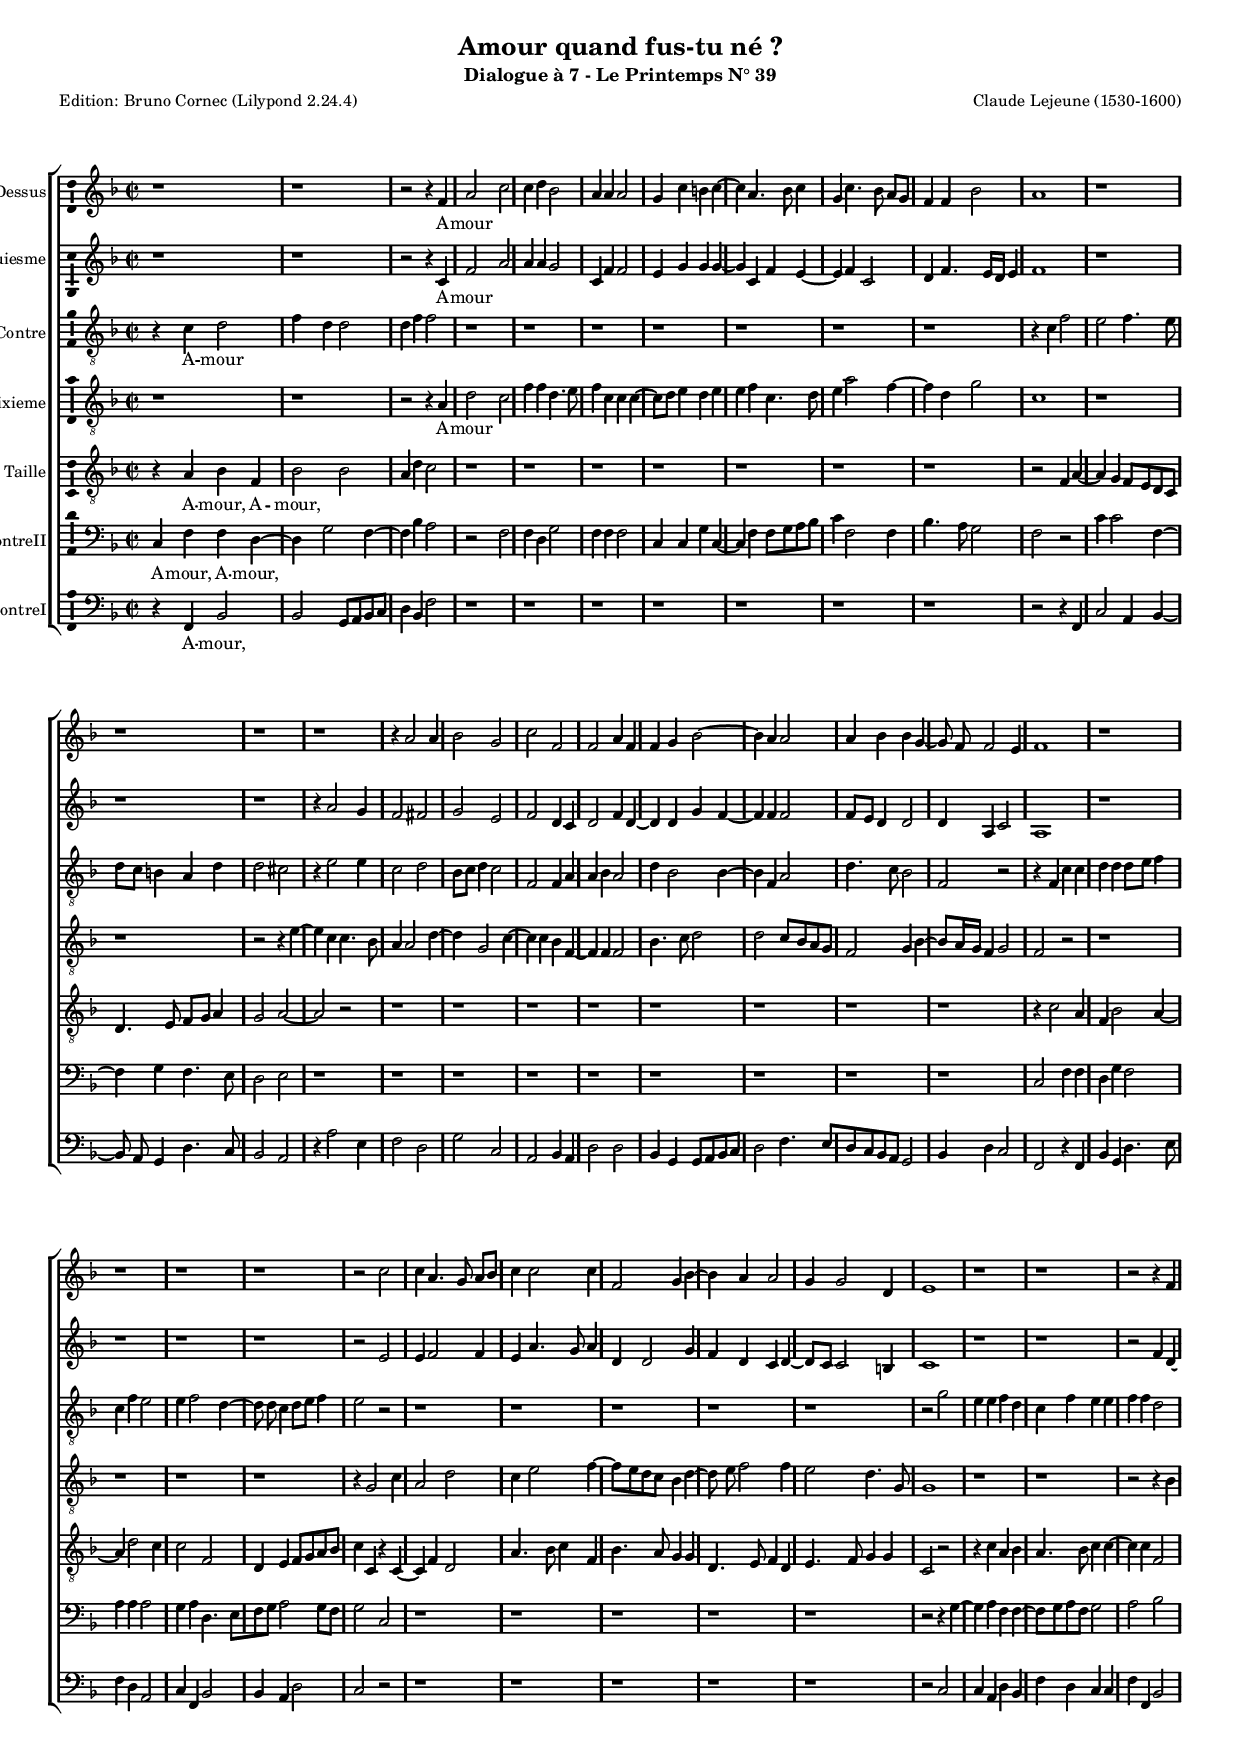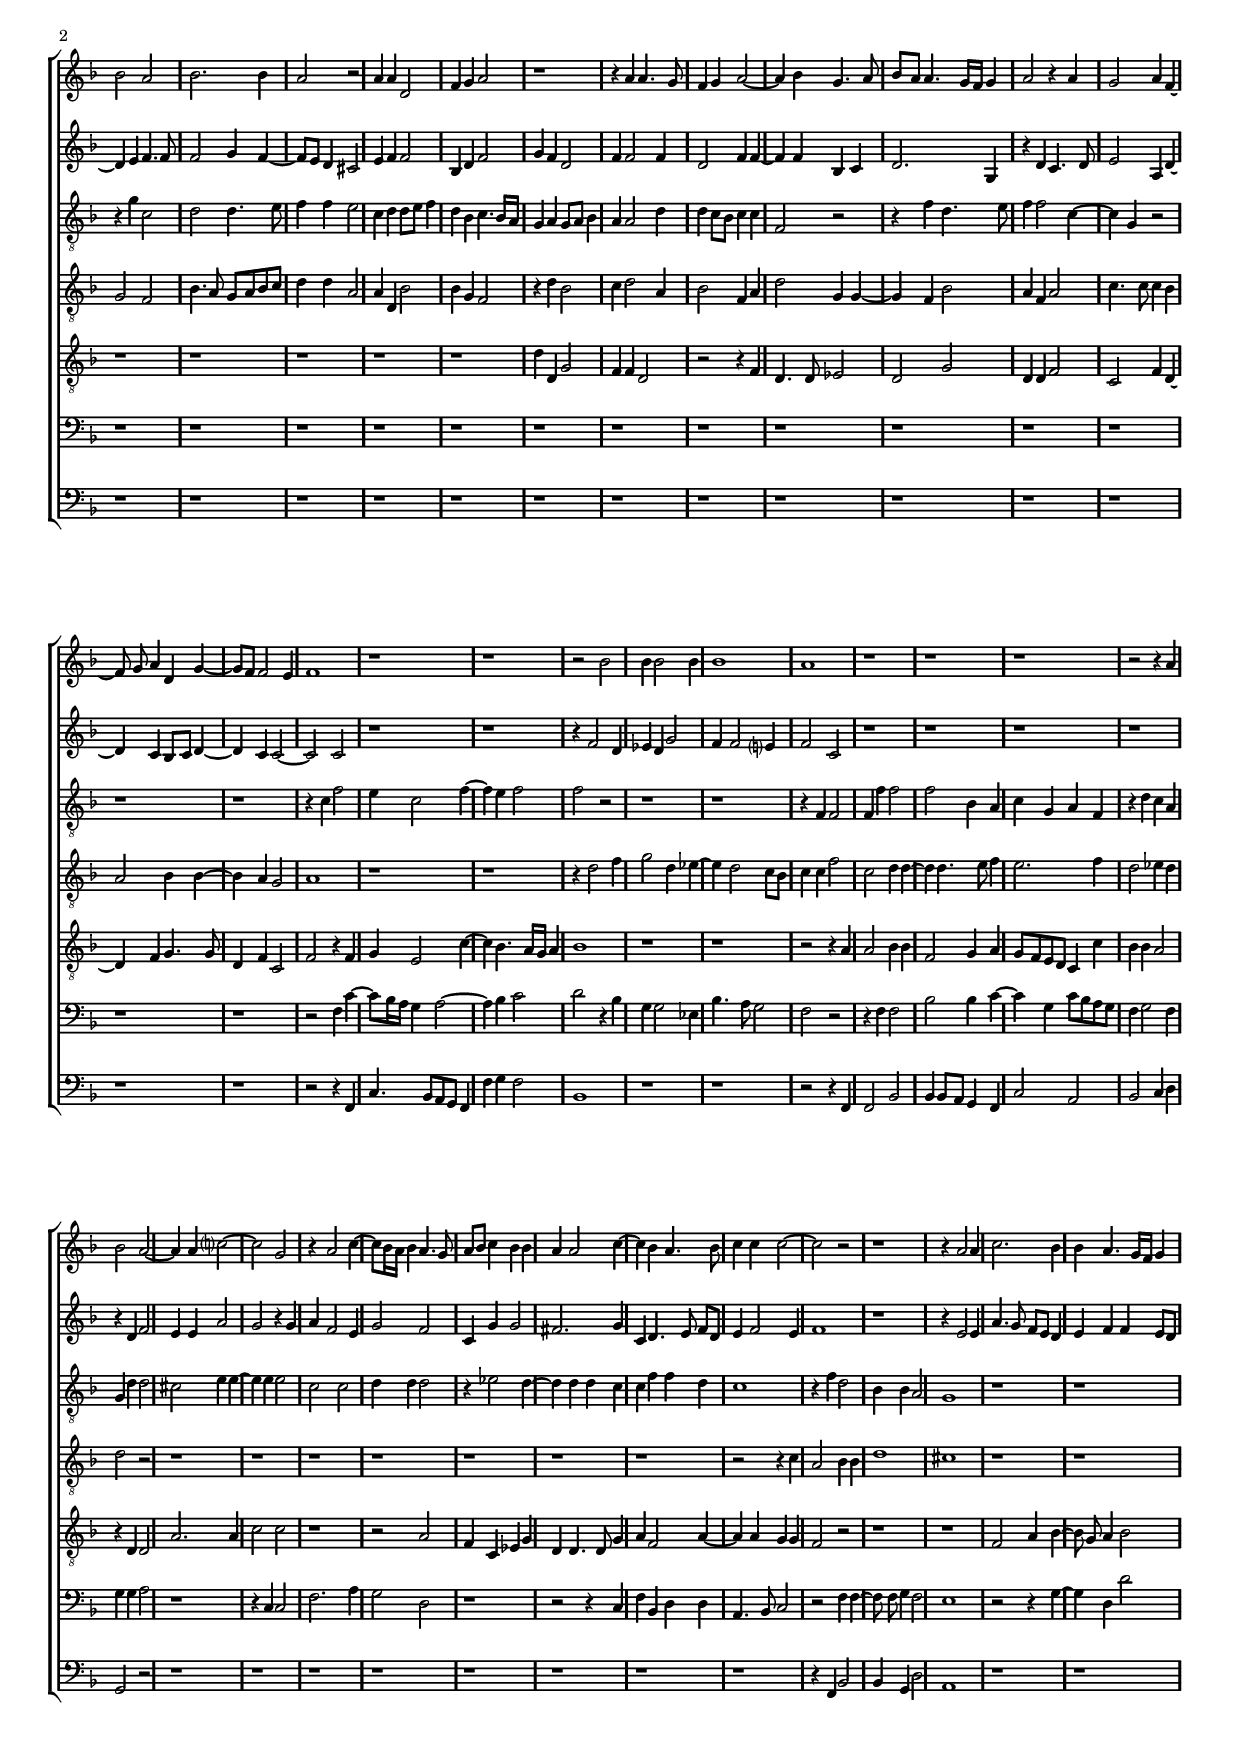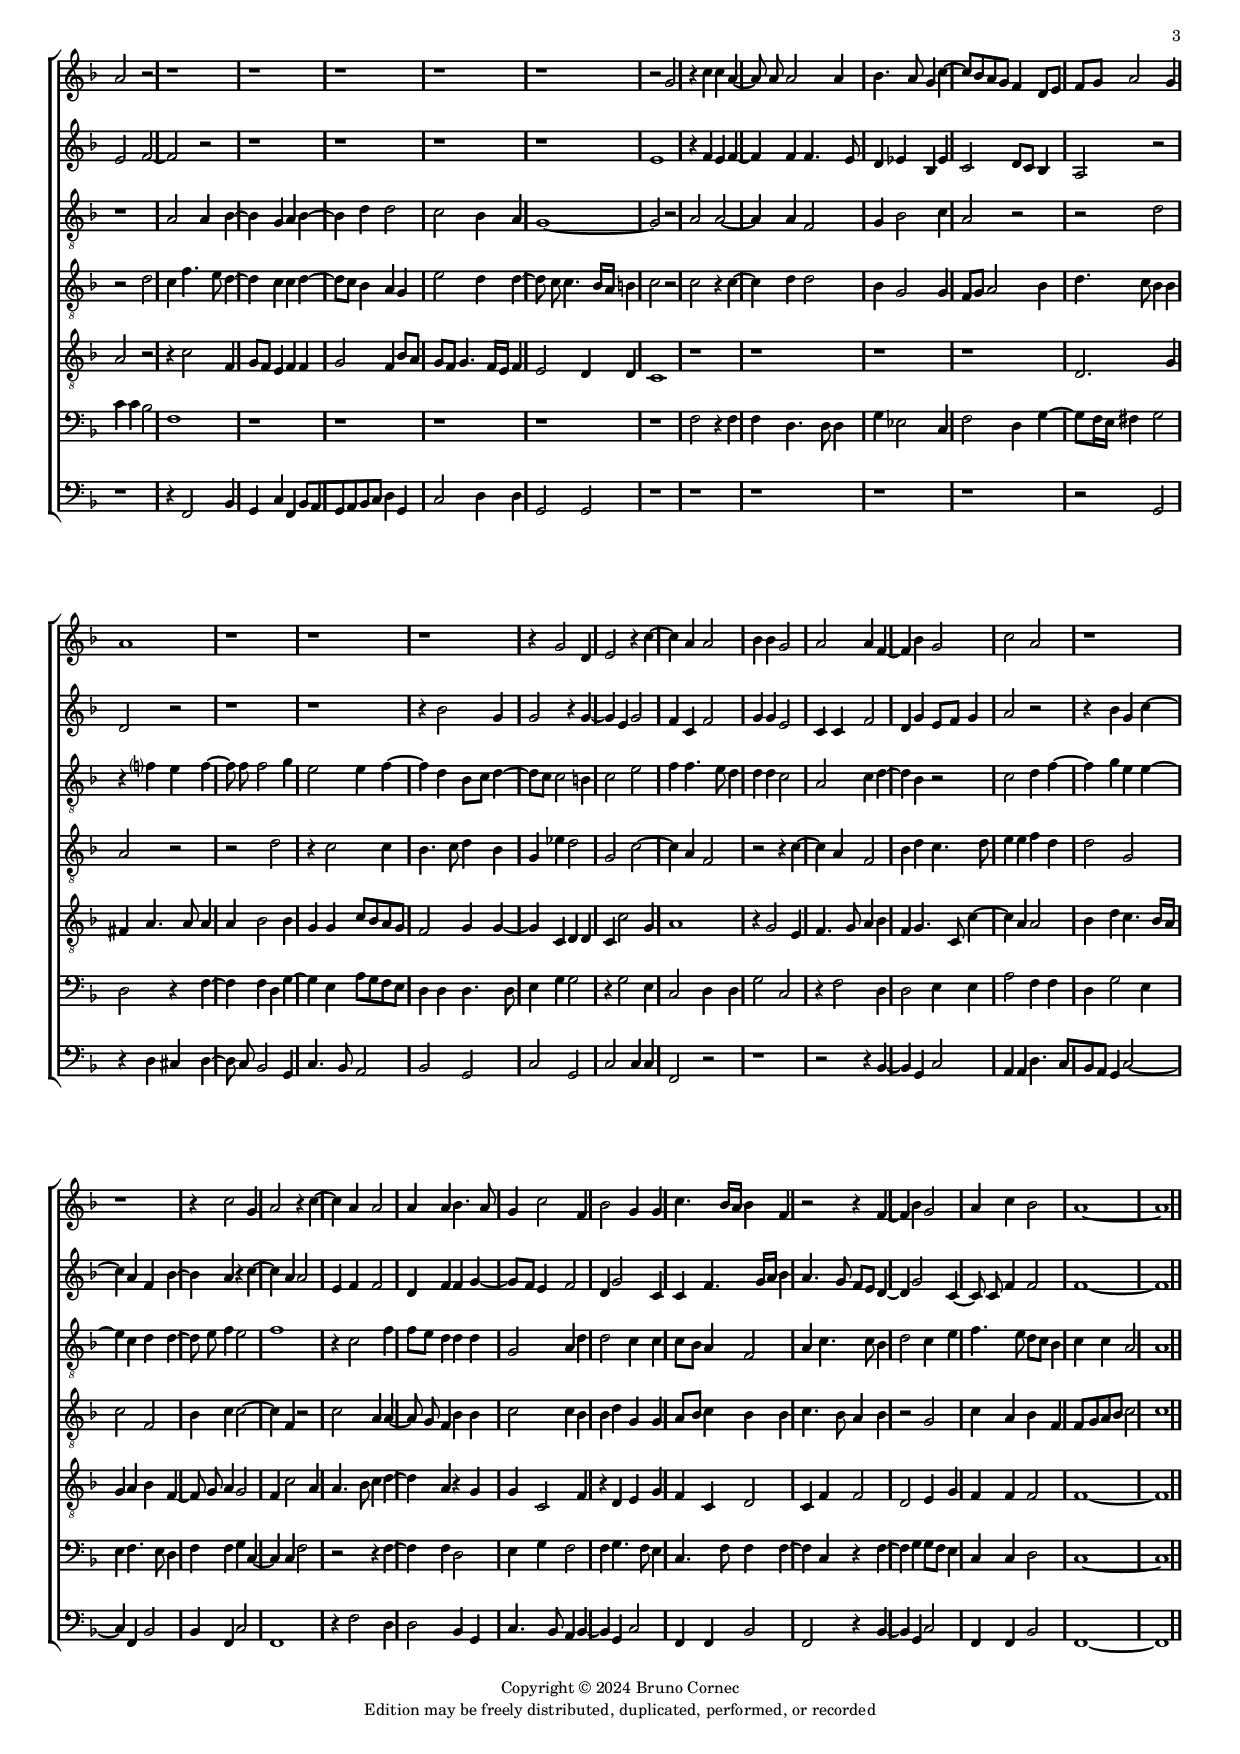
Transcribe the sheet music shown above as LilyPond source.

\version "2.24.2"
\pointAndClickOff
\include "gregorian.ly"
\include "italiano.ly"

#(define pieceArranger (string-append "Edition: Bruno Cornec (Lilypond " (lilypond-version) ")"))

\header {
    title = "Amour quand fus-tu né ?"
	subtitle = "Dialogue à 7 - Le Printemps N° 39"
	poet = \pieceArranger
	composer="Claude Lejeune (1530-1600)"
	%opus = " "
    
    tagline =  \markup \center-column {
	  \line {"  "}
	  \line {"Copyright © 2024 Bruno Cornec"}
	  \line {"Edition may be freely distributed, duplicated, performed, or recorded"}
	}
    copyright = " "
    }

#(set-global-staff-size 14)

\layout {
    \context { \Score
        skipBars = ##t
        autoBeaming = ##f
        }
    }

\markup \vspace #1 % change this value accordingly

global={ \key fa \major \time 2/2 }

Dessus=\relative do'{
  r1 |
  r1 |
  r2 r4 fa |
  la2 do |
  do4 re sib2 | %5
  la4 la la2 |
  sol4 do si do~ |
  do la4. sib8 do4 |
  sol do4. sib8 la[ sol] |
  fa4 fa sib2 | %10
  la1 |
  r1 |
  r1 |
  r1 |
  r1 |%15
  r4 la2 la4 |
  sib2 sol |
  do fa, |
  fa la4 fa |
  fa sol sib2~ | %20
  sib4 la la2 |
  la4 sib sib sol~ |
  sol8 fa fa2 mi4 |
  fa1 |
  r1 | %25
  r1 |
  r1 |
  r1 |
  r2 do' |
  do4 la4. sol8 la[ sib] | %30
  do4 do2 do4 |
  fa,2 sol4 sib~ |
  sib la la2 |
  sol4 sol2 re4 |
  mi1 | %35
  r1 |
  r1 |
  r2 r4 fa |
  sib2 la |
  sib2. sib4 | %40
  la2 r |
  la4 la re,2 |
  fa4 sol la2 |
  r1 |
  r4 la la4. sol8 | %45
  fa4 sol la2~ |
  la4 sib sol4. la8 |
  sib8[ la] la4. sol16[ fa] sol4 | 
  la2 r4 la |
  sol2 la4 fa~ | %50
  fa8 sol la4 re, sol~ |
  sol8[ fa] fa2 mi4 |
  fa1 |
  r1 |
  r1 | %55
  r2 sib |
  sib4 sib2 sib4 |
  sib1 |
  la1 |
  r1 | %60
  r1 |
  r1 |
  r2 r4 la |
  sib2 la~ |
  la4 la do?2~ | %65
  do sol |
  r4 la2 do4~ |
  do8[ sib16 la] sib4 la4. sol8 |
  la[ sib] do4 sib sib |
  la la2 do4~ | %70
  do sib la4. sib8 |
  do4 do do2~ |
  do r |
  r1 |
  r4 la2 la4 | %75
  do2. sib4 |
  sib la4. sol16[ fa] sol4 |
  la2 r |
  r1 |
  r1 | %80
  r1 |
  r1 |
  r1 |
  r2 sol |
  r4 do do la~ | %85
  la8 la la2 la4 |
  sib4. la8 sol4 do~ |
  do8[ sib la sol] fa4 re8[ mi] |
  fa[ sol] la2 sol4 |
  la1 | %90
  r1 |
  r1 |
  r1 |
  r4 sol2 re4 |
  mi2 r4 do'~ | %95
  do la la2 |
  sib4 sib sol2 |
  la la4 fa~ |
  fa sib sol2 |
  do la | %100
  r1 |
  r1 |
  r4 do2 sol4 |
  la2 r4 do~ |
  do la la2 | %105
  la4 la sib4. la8 |
  sol4 do2 fa,4 |
  sib2 sol4 sol |
  do4. sib16[ la] sib4 fa |
  r2 r4 fa~ | %110
  fa sib sol2 |
  la4 do sib2 |
  la1~ |
  la1 |
}

Cinquiesme=\relative do'{
  r1 |
  r1 |
  r2 r4 do |
  fa2 la |
  la4 la sol2 | %5
  do,4 fa fa2 |
  mi4 sol sol sol~ |
  sol do, fa mi~ |
  mi fa do2 |
  re4 fa4. mi16[ re] mi4 | %10
  fa1 |
  r1 |
  r1 |
  r1 |
  r4 la2 sol4 | %15
  fa2 fad |
  sol mi |
  fa re4 do |
  re2 fa4 re~ |
  re re sol fa~ | %20
  fa fa fa2 |
  fa8[ mi] re4 re2 |
  re4 la do2 |
  la1 |
  r1 | %25
  r1 |
  r1 |
  r1 |
  r2 mi' |
  mi4 fa2 fa4 | %30
  mi la4. sol8 la4 |
  re, re2 sol4 |
  fa re do re~ |
  re8[ do] do2 si4 |
  do1 | %35
  r1 |
  r1 |
  r2 fa4 re~ |
  re mi fa4. fa8 |
  fa2 sol4 fa~ | %40
  fa8[ mi] re4 dod2 |
  mi4 fa fa2 |
  sib,4 re fa2 |
  sol4 fa re2 |
  fa4 fa2 fa4 | %45
  re2 fa4 fa~ |
  fa fa sib, do |
  re2. sol,4 |
  r re' do4. re8 |
  mi2 la,4 re~ | %50
  re do sib8[ do] re4~ |
  re do do2~ |
  do do |
  r1 |
  r1 | %55
  r4 fa2 re4 |
  mib re sol2 |
  fa4 fa2 mi?4 |
  fa2 do |
  r1 | %60
  r1 |
  r1 |
  r1 |
  r4 re fa2 |
  mi4 mi la2 | %65
  sol r4 sol |
  la fa2 mi4 |
  sol2 fa |
  do4 sol' sol2 |
  fad2. sol4 | %70
  do, re4. mi8 fa[ re] |
  mi4 fa2 mi4 |
  fa1 |
  r1 |
  r4 mi2 mi4 | %75
  la4. sol8 fa[ mi] re4 |
  mi fa fa mi8[ re] |
  mi2 fa~ |
  fa2 r |
  r1 | %80
  r1 |
  r1 |
  r1 |
  mi1 |
  r4 fa mi fa~ | %85
  fa fa fa4. mi8 |
  re4 mib sib mib |
  do2 re8[ do] sib4 |
  la2 r |
  re2 r | %90
  r1 |
  r1 |
  r4 sib'2 sol4 |
  sol2 r4 sol~ |
  sol mi sol2 | %95
  fa4 do fa2 |
  sol4 sol mi2 |
  do4 do fa2 |
  re4 sol mi8[ fa] sol4 |
  la2 r | %100
  r4 sib sol do~ |
  do la fa sib~ |
  sib la r4 do~ |
  do la la2 |
  mi4 fa fa2 | %105
  re4 fa fa sol~ |
  sol8[ fa] mi4 fa2 |
  re4 sol2 do,4 |
  do fa4. sol16[ la] sib4 |
  la4. sol8 fa[ mi] re4~ | %110
  re sol2 do,4~ |
  do8 do fa4 fa2 |
  fa1~ |
  fa1 |
  }

HauteContre=\relative re'{
  r4 do re2 |
  fa4 re re2 |
  re4 fa fa2 |
  r1 |
  r1 | %5
  r1 |
  r1 |
  r1 |
  r1 |
  r1 | %10
  r4 do fa2 |
  mi fa4. mi8 |
  re8[ do] si4 la re |
  re2 dod |
  r4 mi2 mi4 | %15
  do2 re |
  sib8[ do] re4 do2 |
  fa,2 fa4 la |
  la sib la2 |
  re4 sib2 sib4~ | %20
  sib4 fa la2 |
  re4. do8 sib2 |
  fa2 r |
  r4 fa do' do |
  re re re8[ mi] fa4 | %25
  do fa mi2 |
  mi4 fa2 re4~ |
  re8 re do4 re8[ mi] fa4 |
  mi2 r |
  r1 | %30
  r1 |
  r1 |
  r1 |
  r1 |
  r2 sol | %35
  mi4 mi fa re |
  do fa mi mi |
  fa fa re2 |
  r4 sol do,2 |
  re re4. mi8 | %40
  fa4 fa mi2 |
  do4 re re8[ mi] fa4 |
  re sib do4. sib16[ la] |
  sol4 la sol8[ la] sib4 |
  la la2 re4 | %45
  re do8[ sib] do4 do |
  fa,2 r |
  r4 fa'4 re4. mi8 |
  fa4 fa2 do4~ |
  do sol r2 | %50
  r1 |
  r1 |
  r4 do fa2 |
  mi4 do2 fa4~ |
  fa mi fa2 | %55
  fa r |
  r1 |
  r1 |
  r4 fa, fa2 |
  fa4 fa' fa2 | %60
  fa sib,4 la |
  do sol la fa |
  r re' do la |
  sol re' re2 |
  dod mi4 mi~ | %65
  mi mi mi2 |
  do2 do |
  re4 re re2 |
  r4 mib2 re4~ |
  re re re do | %70
  do fa fa re |
  do1 |
  r4 fa re2 |
  sib4 sib la2 |
  sol1 | %75
  r1 |
  r1 |
  r1 |
  la2 la4 sib~ |
  sib sol la sib~ | %80
  sib re re2 |
  do sib4 la |
  sol1~ |
  sol2 r |
  la la~ | %85
  la4 la fa2 |
  sol4 sib2 do4 |
  la2 r |
  r re |
  r4 fa? mi fa~ | %90
  fa8 fa fa2 sol4 |
  mi2 mi4 fa~ |
  fa re sib8[ do] re4~| 
  re8[ do] do2 si4 |
  do2 mi | % 95
  fa4 fa4. mi8 re4 |
  re re do2 |
  la do4 re~ |
  re sib r2 |
  do2 re4 fa~ | %100
  fa sol mi mi~ |
  mi do re re~ |
  re8 mi fa4 mi2 |
  fa1 |
  r4 do2 fa4 | %105
  fa8[ mi] re4 re re |
  sol,2 la4 re |
  re2 do4 do |
  do8[ sib] la4 fa2 |
  la4 do4. do8 sib4 | %110
  re2 do4 mi |
  fa4. mi8 re[ do] sib4 |
  do do la2 |
  la1 |
  }

Sixieme=\relative do'{
  r1 |
  r1 |
  r2 r4 la |
  re2 do |
  fa4 fa re4. mi8 | %5
  fa4 do do do~ |
  do8[ re] mi4 re mi |
  mi fa do4. re8 |
  mi4 la2 fa4~ |
  fa re sol2 | %10
  do,1 |
  r1 |
  r1 |
  r2 r4 mi~ |
  mi do do4. sib8 | %15
  la4 la2 re4~ |
  re sol,2 do4~ |
  do do sib fa~ |
  fa fa fa2 |
  sib4. do8 re2 | %20
  re do8[ sib la sol] |
  fa2 sol4 sib~ |
  sib8[ la16 sol] fa4 sol2 |
  fa2 r |
  r1 | %25
  r1 |
  r1 |
  r1 |
  r4 sol2 do4 |
  la2 re | %30
  do4 mi2 fa4~ |
  fa8[ mi re do] sib4 re~ |
  re8 mi fa2 fa4 |
  mi2 re4. sol,8 |
  sol1 | %35
  r1 |
  r1 |
  r2 r4 sib |
  sol2 fa |
  sib4. la8 sol[ la sib do] | %40
  re4 re la2 |
  la4 re, sib'2 |
  sib4 sol fa2 |
  r4 re' sib2 |
  do4 re2 la4 | %45
  sib2 fa4 la |
  re2 sol,4 sol~ |
  sol fa sib2 |
  la4 fa la2 |
  do4. do8 do4 sib | %50
  la2 sib4 sib~ |
  sib la sol2 |
  la1 |
  r1 |
  r1 | %55
  r4 re2 fa4 |
  sol2 re4 mib~ |
  mib re2 do8[ sib] |
  do4 do fa2 |
  do2 re4 re~ | %60
  re re4. mi8 fa4 |
  mi2. fa4 |
  re2 mib4 re |
  re2 r |
  r1 | % 65
  r1 |
  r1 |
  r1 |
  r1 |
  r1 | %70
  r1 |
  r2 r4 do |
  la2 sib4 sib |
  re1 |
  dod | %75
  r1 |
  r1 |
  r2 re |
  do4 fa4. mi8 re4~ |
  re do do re~ | %80
  re8[ do] sib4 la sol |
  mi'2 re4 re~ |
  re8 do do4. sib16[ la] si4 |
  do2 r |
  do2 r4 do~ | %85
  do re re2 |
  sib4 sol2 sol4 |
  fa8[ sol] la2 sib4 |
  re4. do8 sib4 sib |
  la2 r | %90
  r re |
  r4 do2 do4 |
  sib4. do8 re4 sib |
  sol4 mib' re2 |
  sol, do~ | %95
  do4 la fa2 |
  r2 r4 do'4~ |
  do la fa2 |
  sib4 re do4. re8 |
  mi4 mi fa re | %100
  re2 sol, |
  do fa, |
  sib4 do do2~ |
  do4 fa, r2 |
  do'2 la4 la~ | %105
  la8 sol fa4 sib sib |
  do2 do4 sib |
  sib re sol, sol |
  la8[ sib] do4 sib sib |
  do4. sib8 la4 sib | %110
  r2 sol |
  do4 la sib fa |
  fa8[ sol la sib] do2 do1 |
	}
Taille=\relative do'{
  r4 la sib fa |
  sib2 sib |
  la4 re do2 |
  r1 |
  r1 | %5
  r1 |
  r1 |
  r1 |
  r1 |
  r1 | %10
  r2 fa,4 la~ |
  la sol fa8[ mi re do] |
  re4. mi8 fa[ sol] la4 |
  sol2 la~ |
  la2 r2 | %15
  r1 |
  r1 |
  r1 |
  r1 |
  r1 | %20
  r1 |
  r1 |
  r1 |
  r4 do2 la4 |
  fa sib2 la4~ | %25
  la re2 do4 |
  do2 fa, |
  re4 mi fa8[ sol la sib] |
  do4 do, r do~ |
  do fa re2 | %30
  la'4. sib8 do4 fa, |
  sib4. la8 sol4 sol |
  re4. mi8 fa4 re |
  mi4. fa8 sol4 sol |
  do,2 r2 | %35
  r4 do'4 la sib |
  la4. sib8 do4 do~ |
  do do fa,2 |
  r1 |
  r1 | %40
  r1 |
  r1 |
  r1 |
  re'4 re, sol2 |
  fa4 fa re2 | %45
  r2 r4 fa |
  re4. re8 mib2 |
  re sol |
  re4 re fa2 |
  do fa4 re~ | %50
  re fa sol4. sol8 |
  re4 fa do2 |
  fa r4 fa |
  sol mi2 do'4~ |
  do sib4. la16[ sol] la4 | %55
  sib1 |
  r1 |
  r1 |
  r2 r4 la |
  la2 sib4 sib | %60
  fa2 sol4 la |
  sol8[ fa mi re] do4 do' |
  sib sib la2 |
  r4 re, re2 |
  la'2. la4 | %65
  do2 do |
  r1 |
  r2 la |
  fa4 do mib sol |
  re re4. re8 sol4 | %70
  la4 fa2 la4~ |
  la la sol sol |
  fa2 r |
  r1 |
  r1 | %75
  fa2 la4 sib~ |
  sib8 sol la4 sib2 |
  la r |
  r4 do2 fa,4 |
  sol8[ fa] mi4 fa fa | %80
  sol2 fa4 sib8[ la] | 
  sol[ fa] sol4. fa16[ mi] fa4 |
  mi2 re4 re |
  do1 |
  r1 | %85
  r1 |
  r1 |
  r1 |
  re2. sol4 |
  fad4 la4. la8 la4 | %90
  la sib2 sib4 |
  sol sol do8[ sib la sol] |
  fa2 sol4 sol~ |
  sol do, re re |
  do do'2 sol4 | %95
  la1 |
  r4 sol2 mi4 |
  fa4. sol8 la4 sib |
  fa sol4. do,8 do'4~ |
  do la la2 | %100
  sib4 re do4. sib16[ la] |
  sol4 la sib fa~ |
  fa8 sol la4 sol2 |
  fa4 do'2 la4 |
  la4. sib8 do4 re~ | %105
  re la r sol |
  sol do,2 fa4 |
  r re mi sol |
  fa do re2 |
  do4 fa fa2 | %110
  re mi4 sol |
  fa fa fa2 |
  fa1~ |
  fa1 |
}
BasseContreII=\relative do{
  do4 fa fa re~ |
  re4 sol2 fa4~ |
  fa4 sib la2 |
  r2 fa |
  fa4 re sol2 | %5
  fa4 fa fa2 |
  do4 do sol' do,~ |
  do4 fa fa8[ sol la sib] |
  do4 fa,2 fa4 |
  sib4. la8 sol2 | % 10
  fa2 r |
  do'4 do2 fa,4~ |
  fa sol fa4. mi8 |
  re2 mi |
  r1 | % 15
  r1 |
  r1 |
  r1 |
  r1 |
  r1 | %20
  r1 |
  r1 |
  r1 |
  do2 fa4 fa |
  re4 sol fa2 | % 25
  la4 la la2 |
  sol4 la re,4. mi8[ |
  fa sol] la2 sol8[ fa] |
  sol2 do, |
  r1 | %30
  r1 |
  r1 |
  r1 |
  r1 |
  r2 r4 sol'~ | %35
  sol la fa fa~ |
  fa8[ sol la fa] sol2 |
  la sib |
  r1 |
  r1 | %40
  r1 |
  r1 |
  r1 |
  r1 |
  r1 | %45
  r1 |
  r1 |
  r1 |
  r1 |
  r1 | %50
  r1 |
  r1 |
  r2 fa4 do'~ |
  do8[ sib16 la] sol4 la2~ |
  la4 sib do2 | %55
  re2 r4 sib |
  sol sol2 mib4 |
  sib'4. la8 sol2 |
  fa2 r |
  r4 fa fa2 | %60
  sib sib4 do~ |
  do sol do8[ sib la sol] |
  fa4 sol2 fa4 |
  sol4 sol la2 |
  r1 | %65
  r4 do,4 do2 |
  fa2. la4 |
  sol2 re |
  r1 |
  r2 r4 do | %70
  fa sib, re re |
  la4. sib8 do2 |
  r2 fa4 fa~ |
  fa8 fa sol4 fa2 |
  mi1 | %75
  r2 r4 sol~ |
  sol re re'2 |
  do4 do sib2 | 
  fa1 | 
  r1 | %80
  r1 |
  r1 |
  r1 |
  r1 |
  fa2 r4 fa | %85
  fa4 re4. re8 re4 |
  sol4 mib2 do4 |
  fa2 re4 sol~ |
  sol8[ fa16 mi] fad4 sol2 |
  re2 r4 fa~ | %90
  fa fa re sol~ |
  sol mi la8[ sol fa mi] |
  re4 re re4. re8 |
  mi4 sol sol2 |
  r4 sol2 mi4 | %95
  do2 re4 re | 
  sol2 do, |
  r4 fa2 re4 |
  re2 mi4 mi |
  la2 fa4 fa | %100
  re sol2 mi4 |
  mi fa4. mi8 re4 |
  fa4 fa sol do,~ |
  do do fa2 |
  r2 r4 fa~ | %105
  fa fa re2 |
  mi4 sol fa2 |
  fa4 sol4. fa8 mi4 |
  do4. fa8 fa4 fa~ |
  fa do r fa~ | %110
  fa sol sol8[ fa] mi4 |
  do do re2 |
  do1~ |
  do1 |
}
BasseContreI=\relative do{
  r4 fa, sib2 |
  sib2 sol8[ la sib do] |
  re4 sib fa'2 |
  r1 |
  r1 | %5
  r1 |
  r1 |
  r1 |
  r1 |
  r1 | %10
  r2 r4 fa,4 |
  do'2 la4 sib~ |
  sib8 la sol4 re'4. do8 |
  sib2 la |
  r4 la'2 mi4 | % 15
  fa2 re |
  sol2 do, |
  la2 sib4 la |
  re2 re |
  sib4 sol sol8[ la sib do] | %20
  re2 fa4. mi8~[ |
  re8 do sib la] sol2 |
  sib4 re do2 |
  fa,2 r4 fa |
  sib sol re'4. mi8 | %25
  fa4 re la2 |
  do4 fa, sib2 |
  sib4 la re2 |
  do2 r2 |
  r1 | %30
  r1 | 
  r1 | 
  r1 | 
  r1 | 
  r2 do | %35
  do4 la re sib |
  fa'4 re do do |
  fa4 fa, sib2 |
  r1 | 
  r1 | %40
  r1 | 
  r1 | 
  r1 | 
  r1 | 
  r1 | %45
  r1 | 
  r1 | 
  r1 | 
  r1 | 
  r1 | %50
  r1 | 
  r1 | 
  r2 r4 fa |
  do'4. sib8[ la sol] fa4 |
  fa'4 sol fa2 | %55
  sib,1 |
  r1 | 
  r1 | 
  r2 r4 fa |
  fa2 sib | %60
  sib4 sib8[ la] sol4 fa |
  do'2 la |
  sib2 do4 re |
  sol,2 r2 |
  r1 | %65
  r1 | 
  r1 | 
  r1 | 
  r1 | 
  r1 | %70
  r1 | 
  r1 | 
  r4 fa sib2 |
  sib4 sol re'2 |
  la1 | %75
  r1 | 
  r1 | 
  r1 | 
  r4 fa2 sib4 |
  sol4 do fa, sib8[ la | %80
  sol la sib do] re4 sol, |
  do2 re4 re |
  sol,2 sol |
  r1 | 
  r1 |  %85
  r1 | 
  r1 | 
  r1 | 
  r2 sol | 
  r4 re' dod re~ | %90
  re8 do sib2 sol4 |
  do4. sib8 la2 |
  sib2 sol |
  do2 sol |
  do2 do4 do | %95
  fa,2 r2 |
  r1 | 
  r2 r4 sib4~ |
  sib4 sol do2 |
  la4 la re4. do8[ | %100
  sib8 la] sol4 do2~ |
  do4 fa, sib2 |
  sib4 fa do'2 |
  fa,1 |
  r4 fa'2 re4 | %105
  re2 sib4 sol |
  do4. sib8 la4 sib~ |
  sib4 sol do2 |
  fa,4 fa sib2 |
  fa2 r4 sib4~ | %110
  sib4 sol do2 |
  fa,4 fa sib2 |
  fa1~ |
  fa1 \bar "||" |
}

TDessus=\lyricmode{\set ignoreMelismata = ##t
A -- mour
}
TCinquiesme=\lyricmode{\set ignoreMelismata = ##t
A -- mour
}
THauteContre=\lyricmode{\set ignoreMelismata = ##t
A -- mour
}
TSixieme=\lyricmode{\set ignoreMelismata = ##t
A -- mour
}
TTaille=\lyricmode{\set ignoreMelismata = ##t
A -- mour, A -- mour,
}
TBasseContreII=\lyricmode{\set ignoreMelismata = ##t
A -- mour, A -- mour,
}
TBasseContreI=\lyricmode{\set ignoreMelismata = ##t
A -- mour,
}

\score {
	\new ChoirStaff<<

	\new Staff <<
	\new Voice="Dessus" {
		\set Staff.instrumentName="Dessus"
		\set Staff.midiInstrument = #"church organ"
	  	\global \clef "treble" \Dessus }
	\new Lyrics \lyricsto "Dessus" {\TDessus }
	>>
	\new Staff <<
	\new Voice="Cinquiesme" {
		\set Staff.instrumentName="Cinquiesme"
		\set Staff.midiInstrument = #"church organ"
	  	\global \clef "treble" \Cinquiesme }
	\new Lyrics \lyricsto "Cinquiesme" {\TCinquiesme }
	>>
	\new Staff <<
	\new Voice="HauteContre" {
		\set Staff.instrumentName="HauteContre"
		\set Staff.midiInstrument = #"church organ"
	  	\global \clef "treble_8" \HauteContre }
	\new Lyrics \lyricsto "HauteContre" {\THauteContre }
	>>
	\new Staff <<
	\new Voice="Sixieme" {
		\set Staff.instrumentName="Sixieme"
		\set Staff.midiInstrument = #"church organ"
	  	\global \clef "treble_8" \Sixieme }
	\new Lyrics \lyricsto "Sixieme" {\TSixieme }
	>>
	\new Staff <<
	\new Voice="Taille" {
		\set Staff.instrumentName="Taille"
		\set Staff.midiInstrument = #"church organ"
	  	\global \clef "treble_8" \Taille }
	\new Lyrics \lyricsto "Taille" {\TTaille }
	>>
	\new Staff <<
	\new Voice="BasseContreII" {
		\set Staff.instrumentName="BasseContreII"
		\set Staff.midiInstrument = #"church organ"
	  	\global \clef "bass" \BasseContreII }
	\new Lyrics \lyricsto "BasseContreII" {\TBasseContreII }
	>>
	\new Staff <<
	\new Voice="BasseContreI" {
		\set Staff.instrumentName="BasseContreI"
		\set Staff.midiInstrument = #"church organ"
	  	\global \clef "bass" \BasseContreI }
	\new Lyrics \lyricsto "BasseContreI" {\TBasseContreI }
	>>
>>

\layout{ 
  	papersize = "a4"
	\context {\Staff \consists Ambitus_engraver }
  	\override Score.BarNumber #'break-visibility = #'#(#f #f #t)
	ragged-last = ##f
}

\midi {\tempo 4 = 160 }

}

